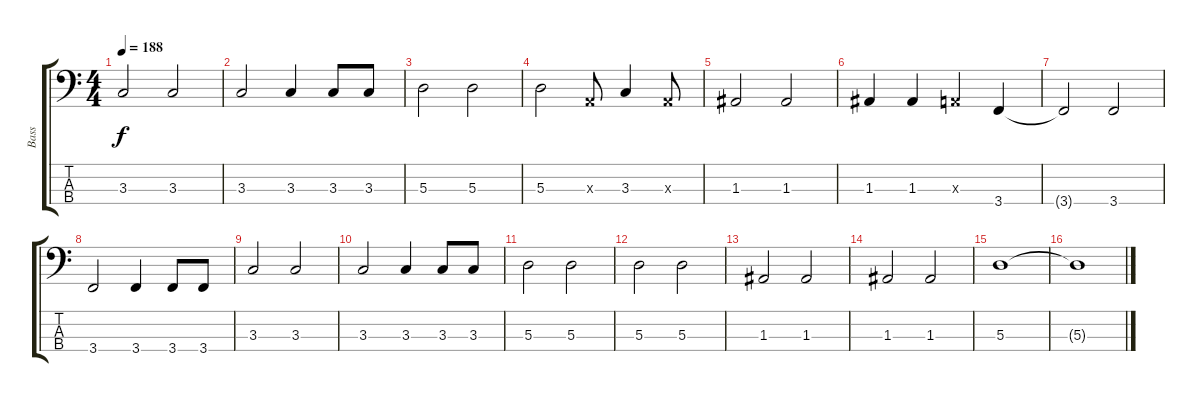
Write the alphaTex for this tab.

\track ("Bass" "Bass") {instrument electricbasspick}
\staff {score tabs}
\tuning (G2 D2 A1 D1) {hide}
\ts (4 4)
\tempo 188
\clef f4
\ks c
3.3.2{dy f} 3.3.2 |
3.3.2 3.3.4 3.3.8 3.3.8 |
5.3.2 5.3.2 |
5.3.2 0.3{x}.8 3.3.4 0.3{x}.8 |
1.3.2 1.3.2 |
1.3.4 1.3.4 0.3{x}.4 3.4.4 |
3.4{t}.2 3.4.2 |
3.4.2 3.4.4 3.4.8 3.4.8 |
3.3.2 3.3.2 |
3.3.2 3.3.4 3.3.8 3.3.8 |
5.3.2 5.3.2 |
5.3.2 5.3.2 |
1.3.2 1.3.2 |
1.3.2 1.3.2 |
5.3.1 |
5.3{t}.1
